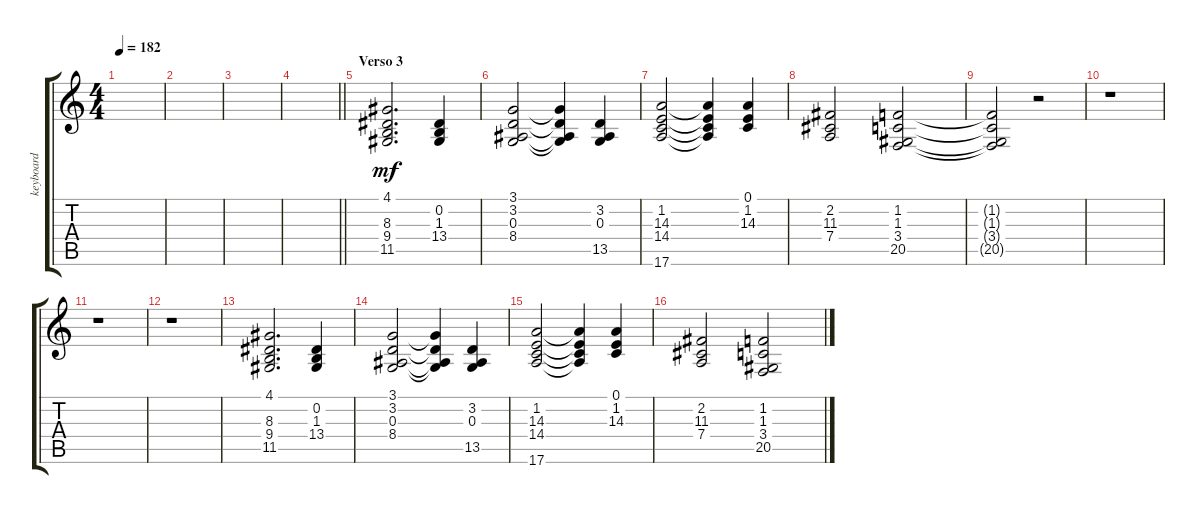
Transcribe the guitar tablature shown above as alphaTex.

\track ("keyboard" "keyboard") {instrument pad7halo}
\staff {score tabs}
\tuning (E4 B3 G3 D3 A2 E2) {hide}
\ts (4 4)
\tempo 182
\clef g2
\ks c
|
|
|
\barLineRight lightlight
|
\section ("" "Verso 3")
(4.1 8.3 9.4 11.5).2{d dy mf instrument pad7halo} (0.2 1.3 13.4).4 |
(3.1 3.2 0.3 8.4).2 (3.1{t} 3.2{t} 0.3{t} 8.4{t}).4 (3.2 0.3 13.5).4 |
(1.2 14.3 14.4 17.6).2 (1.2{t} 14.3{t} 14.4{t} 17.6{t}).4 (0.1 1.2 14.3).4 |
(2.2 11.3 7.4).2 (1.2 1.3 3.4 20.5).2 |
(1.2{t} 1.3{t} 3.4{t} 20.5{t}).2 r.2 |
r.1 |
r.1 |
r.1 |
(4.1 8.3 9.4 11.5).2{d} (0.2 1.3 13.4).4 |
(3.1 3.2 0.3 8.4).2 (3.1{t} 3.2{t} 0.3{t} 8.4{t}).4 (3.2 0.3 13.5).4 |
(1.2 14.3 14.4 17.6).2 (1.2{t} 14.3{t} 14.4{t} 17.6{t}).4 (0.1 1.2 14.3).4 |
(2.2 11.3 7.4).2 (1.2 1.3 3.4 20.5).2
